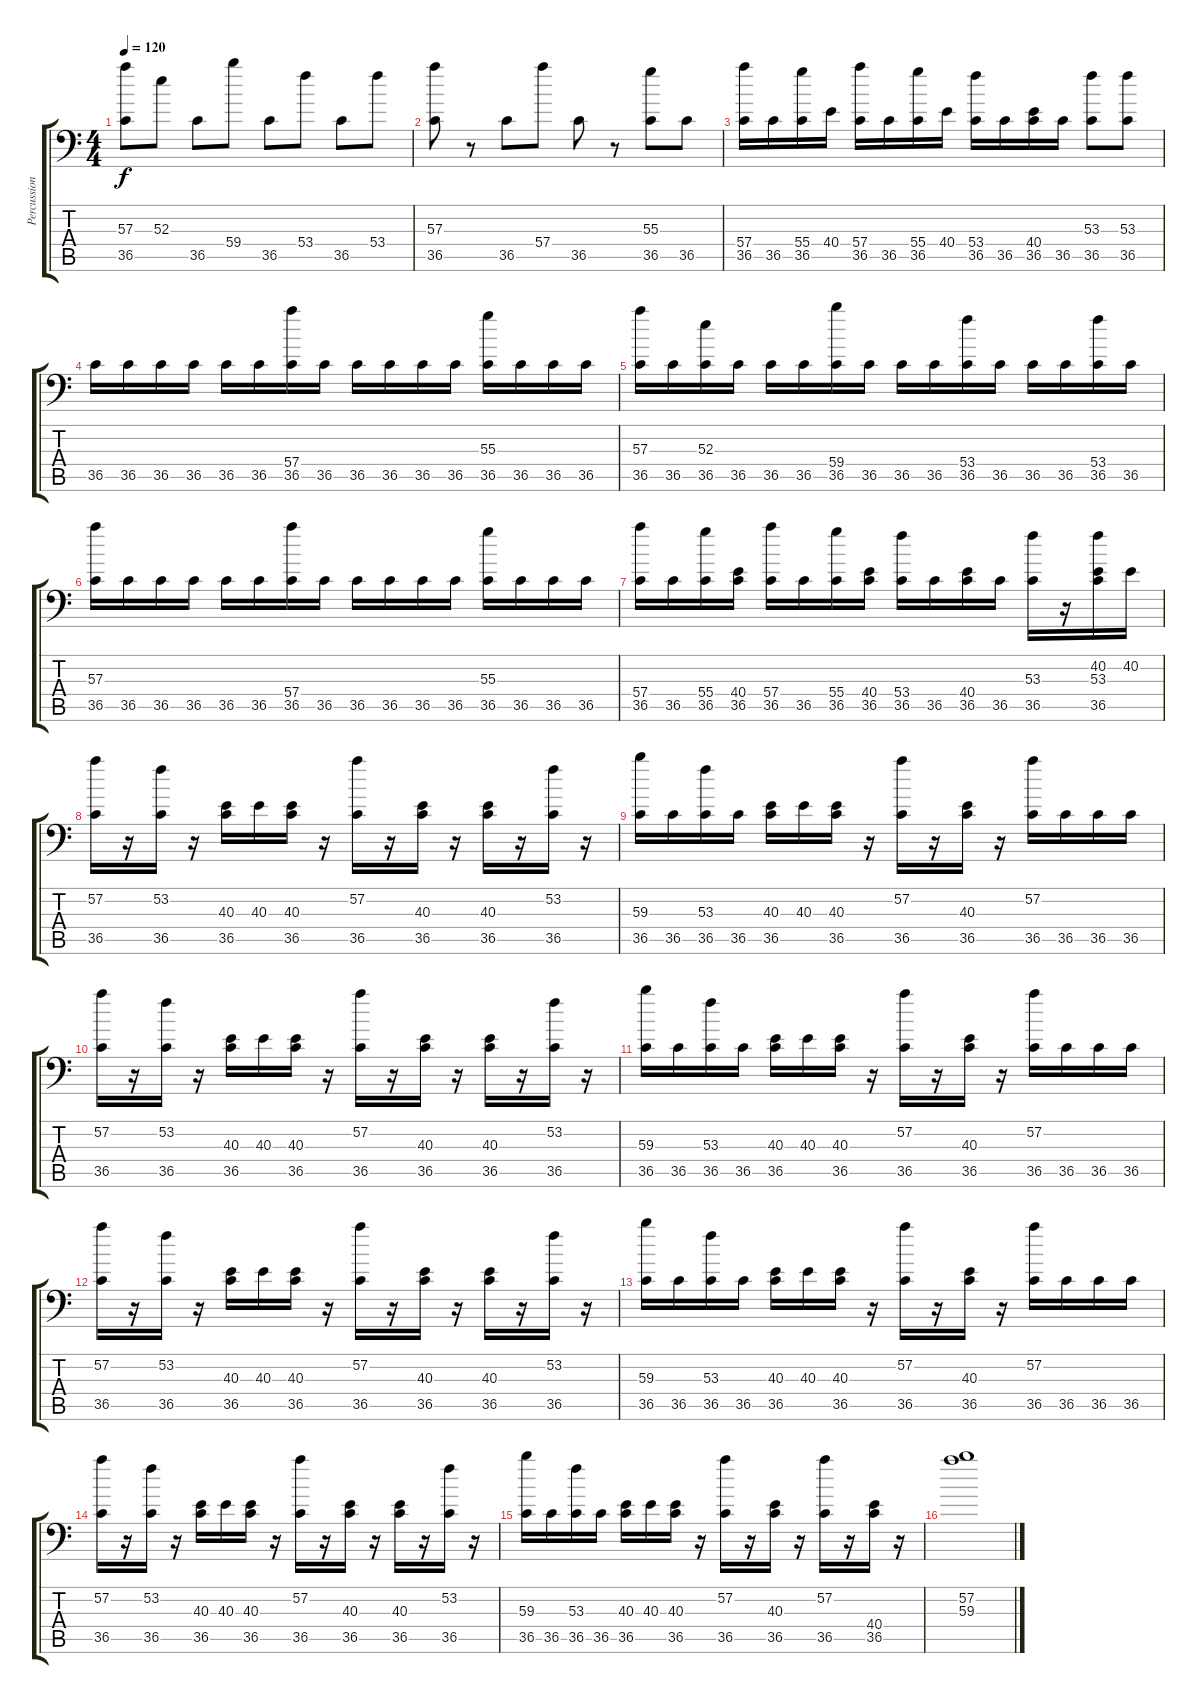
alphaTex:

\track ("Percussion" "Percussion") {instrument acousticgrandpiano}
\staff {score tabs}
\tuning (C-1 C-1 C-1 C-1 C-1 C-1) {hide}
\ts (4 4)
\tempo 120
\clef f4
\ks c
(57.3 36.5).8{dy f} 52.3.8 36.5.8 59.4.8 36.5.8 53.4.8 36.5.8 53.4.8 |
(57.3 36.5).8 r.8 36.5.8 57.4.8 36.5.8 r.8 (55.3 36.5).8 36.5.8 |
(57.4 36.5).16 36.5.16 (55.4 36.5).16 40.4.16 (57.4 36.5).16 36.5.16 (55.4 36.5).16 40.4.16 (53.4 36.5).16 36.5.16 (40.4 36.5).16 36.5.16 (53.3 36.5).8 (53.3 36.5).8 |
36.5.16 36.5.16 36.5.16 36.5.16 36.5.16 36.5.16 (57.4 36.5).16 36.5.16 36.5.16 36.5.16 36.5.16 36.5.16 (55.3 36.5).16 36.5.16 36.5.16 36.5.16 |
(57.3 36.5).16 36.5.16 (52.3 36.5).16 36.5.16 36.5.16 36.5.16 (59.4 36.5).16 36.5.16 36.5.16 36.5.16 (53.4 36.5).16 36.5.16 36.5.16 36.5.16 (53.4 36.5).16 36.5.16 |
(57.3 36.5).16 36.5.16 36.5.16 36.5.16 36.5.16 36.5.16 (57.4 36.5).16 36.5.16 36.5.16 36.5.16 36.5.16 36.5.16 (55.3 36.5).16 36.5.16 36.5.16 36.5.16 |
(57.4 36.5).16 36.5.16 (55.4 36.5).16 (40.4 36.5).16 (57.4 36.5).16 36.5.16 (55.4 36.5).16 (40.4 36.5).16 (53.4 36.5).16 36.5.16 (40.4 36.5).16 36.5.16 (53.3 36.5).16 r.16 (40.2 53.3 36.5).16 40.2.16 |
(57.2 36.5).16 r.16 (53.2 36.5).16 r.16 (40.3 36.5).16 40.3.16 (40.3 36.5).16 r.16 (57.2 36.5).16 r.16 (40.3 36.5).16 r.16 (40.3 36.5).16 r.16 (53.2 36.5).16 r.16 |
(59.3 36.5).16 36.5.16 (53.3 36.5).16 36.5.16 (40.3 36.5).16 40.3.16 (40.3 36.5).16 r.16 (57.2 36.5).16 r.16 (40.3 36.5).16 r.16 (57.2 36.5).16 36.5.16 36.5.16 36.5.16 |
(57.2 36.5).16 r.16 (53.2 36.5).16 r.16 (40.3 36.5).16 40.3.16 (40.3 36.5).16 r.16 (57.2 36.5).16 r.16 (40.3 36.5).16 r.16 (40.3 36.5).16 r.16 (53.2 36.5).16 r.16 |
(59.3 36.5).16 36.5.16 (53.3 36.5).16 36.5.16 (40.3 36.5).16 40.3.16 (40.3 36.5).16 r.16 (57.2 36.5).16 r.16 (40.3 36.5).16 r.16 (57.2 36.5).16 36.5.16 36.5.16 36.5.16 |
(57.2 36.5).16 r.16 (53.2 36.5).16 r.16 (40.3 36.5).16 40.3.16 (40.3 36.5).16 r.16 (57.2 36.5).16 r.16 (40.3 36.5).16 r.16 (40.3 36.5).16 r.16 (53.2 36.5).16 r.16 |
(59.3 36.5).16 36.5.16 (53.3 36.5).16 36.5.16 (40.3 36.5).16 40.3.16 (40.3 36.5).16 r.16 (57.2 36.5).16 r.16 (40.3 36.5).16 r.16 (57.2 36.5).16 36.5.16 36.5.16 36.5.16 |
(57.2 36.5).16 r.16 (53.2 36.5).16 r.16 (40.3 36.5).16 40.3.16 (40.3 36.5).16 r.16 (57.2 36.5).16 r.16 (40.3 36.5).16 r.16 (40.3 36.5).16 r.16 (53.2 36.5).16 r.16 |
(59.3 36.5).16 36.5.16 (53.3 36.5).16 36.5.16 (40.3 36.5).16 40.3.16 (40.3 36.5).16 r.16 (57.2 36.5).16 r.16 (40.3 36.5).16 r.16 (57.2 36.5).16 r.16 (40.4 36.5).16 r.16 |
(57.2 59.3).1
